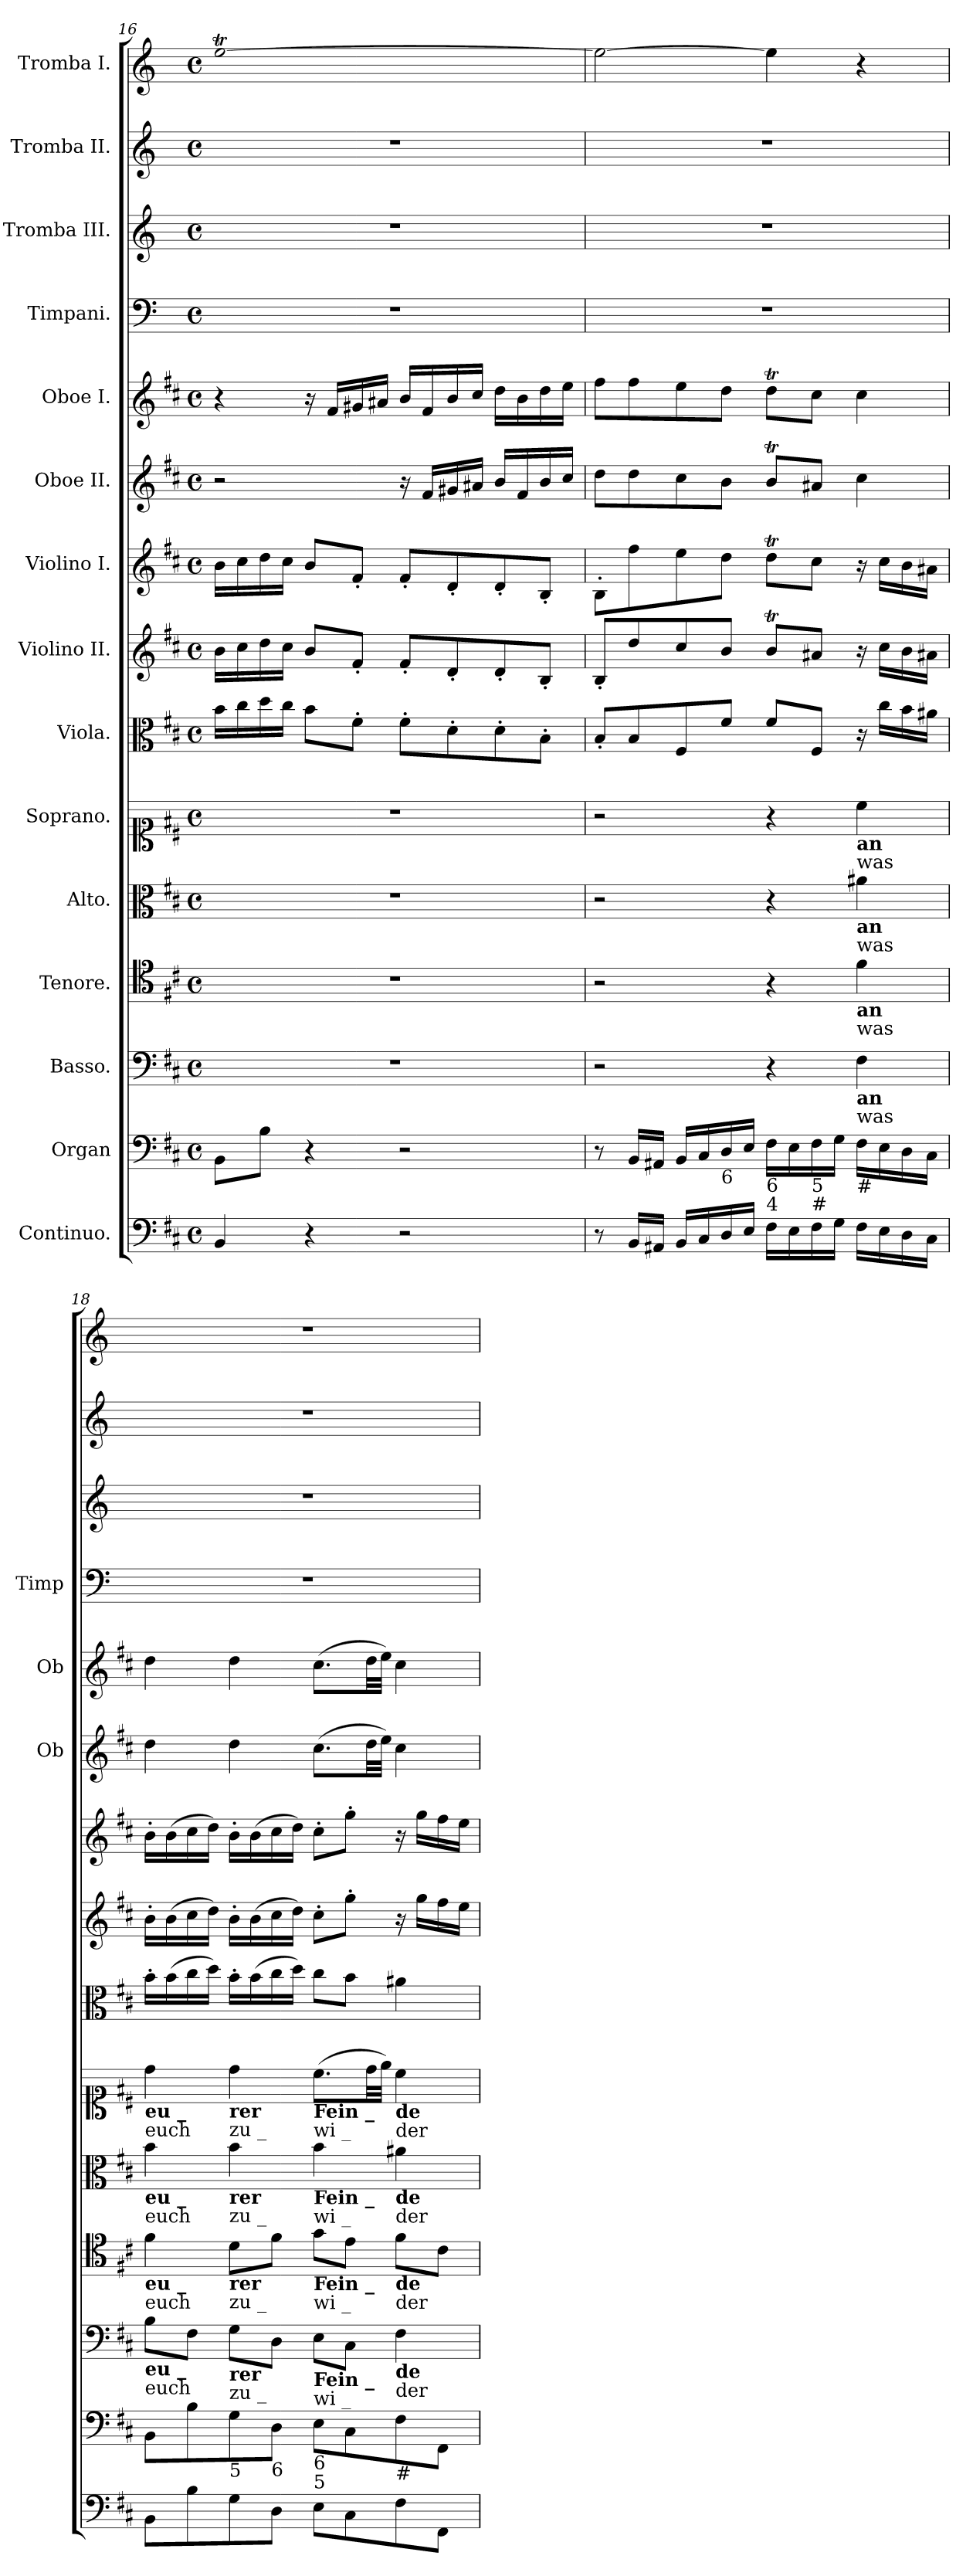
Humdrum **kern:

**kern	**kern	**kern	**kern	**kern	**kern	**kern	**kern	**kern	**kern	**kern	**kern	**kern	**kern	**kern
*part15	*part14	*part13	*part12	*part11	*part10	*part9	*part8	*part7	*part6	*part5	*part4	*part3	*part2	*part1
*staff15	*staff14	*staff13	*staff12	*staff11	*staff10	*staff9	*staff8	*staff7	*staff6	*staff5	*staff4	*staff3	*staff2	*staff1
*I"Continuo.	*I"Organ	*I"Basso.	*I"Tenore.	*I"Alto.	*I"Soprano.	*I"Viola.	*I"Violino II.	*I"Violino I.	*I"Oboe II.	*I"Oboe I.	*I"Timpani.	*I"Tromba III.	*I"Tromba II.	*I"Tromba I.
*	*	*	*	*	*	*	*	*	*I'Ob	*I'Ob	*I'Timp	*	*	*
*clefF4	*clefF4	*clefF4	*clefC4	*clefC3	*clefC1	*clefC3	*clefG2	*clefG2	*clefG2	*clefG2	*clefF4	*clefG2	*clefG2	*clefG2
*	*	*	*	*	*	*	*	*	*	*	*	*ITrd-1c-2	*ITrd-1c-2	*ITrd-1c-2
*k[f#c#]	*k[f#c#]	*k[f#c#]	*k[f#c#]	*k[f#c#]	*k[f#c#]	*k[f#c#]	*k[f#c#]	*k[f#c#]	*k[f#c#]	*k[f#c#]	*k[]	*k[f#c#]	*k[f#c#]	*k[f#c#]
*M4/4	*M4/4	*M4/4	*M4/4	*M4/4	*M4/4	*M4/4	*M4/4	*M4/4	*M4/4	*M4/4	*M4/4	*M4/4	*M4/4	*M4/4
*met(c)	*met(c)	*met(c)	*met(c)	*met(c)	*met(c)	*met(c)	*met(c)	*met(c)	*met(c)	*met(c)	*met(c)	*met(c)	*met(c)	*met(c)
=16	=16	=16	=16	=16	=16	=16	=16	=16	=16	=16	=16	=16	=16	=16
!	!	!	!	!	!	!	!	!	!	!	!	!	!	!LO:N:head=open
4BB/	8BB\L	1r	1r	1r	1r	16b\LL	16b\LL	16b\LL	2r	4r	1r	1r	1r	[1ff#t<
.	.	.	.	.	.	16cc#\	16cc#\	16cc#\	.	.	.	.	.	.
.	8B\J	.	.	.	.	16dd\	16dd\	16dd\	.	.	.	.	.	.
.	.	.	.	.	.	16cc#\JJ	16cc#\JJ	16cc#\JJ	.	.	.	.	.	.
4r	4r	.	.	.	.	8b\L	8b/L	8b/L	.	16r	.	.	.	.
.	.	.	.	.	.	.	.	.	.	16f#/LL	.	.	.	.
.	.	.	.	.	.	8f#'\J	8f#'/J	8f#'/J	.	16g#X/	.	.	.	.
.	.	.	.	.	.	.	.	.	.	16a#X/JJ	.	.	.	.
2r	2r	.	.	.	.	8f#'\L	8f#'/L	8f#'/L	16r	16b/LL	.	.	.	.
.	.	.	.	.	.	.	.	.	16f#/LL	16f#/	.	.	.	.
.	.	.	.	.	.	8d'\	8d'/	8d'/	16g#X/	16b/	.	.	.	.
.	.	.	.	.	.	.	.	.	16a#X/JJ	16cc#/JJ	.	.	.	.
.	.	.	.	.	.	8d'\	8d'/	8d'/	16b/LL	16dd\LL	.	.	.	.
.	.	.	.	.	.	.	.	.	16f#/	16b\	.	.	.	.
.	.	.	.	.	.	8B'\J	8B'/J	8B'/J	16b/	16dd\	.	.	.	.
.	.	.	.	.	.	.	.	.	16cc#/JJ	16ee\JJ	.	.	.	.
!!LO:PB:g=z
=17	=17	=17	=17	=17	=17	=17	=17	=17	=17	=17	=17	=17	=17	=17
8r	8r	2r	2r	2r	2r	8B'/L	8B'/L	8B'/L	8dd\L	8ff#\L	1r	1r	1r	2ff#\_
16BB/LL	16BB/LL	.	.	.	.	8B/	8dd/	8ff#\	8dd\	8ff#\	.	.	.	.
16AA#X/JJ	16AA#X/JJ	.	.	.	.	.	.	.	.	.	.	.	.	.
16BB/LL	16BB/LL	.	.	.	.	8F#/	8cc#/	8ee\	8cc#\	8ee\	.	.	.	.
16C#/	16C#/	.	.	.	.	.	.	.	.	.	.	.	.	.
!	!LO:TX:b:t=6	!	!	!	!	!	!	!	!	!	!	!	!	!
16D/	16D/	.	.	.	.	8f#/J	8b/J	8dd\J	8b\J	8dd\J	.	.	.	.
16E/JJ	16E/JJ	.	.	.	.	.	.	.	.	.	.	.	.	.
!	!LO:TX:b:t=6	!	!	!	!	!	!	!	!	!	!	!	!	!
!	!LO:TX:b:t=4	!	!	!	!	!	!	!	!	!	!	!	!	!
16F#\LL	16F#\LL	4r	4r	4r	4r	8f#\L	8bT/L	8ddT\L	8bT/L	8ddT\L	.	.	.	4ff#\]
16E\	16E\	.	.	.	.	.	.	.	.	.	.	.	.	.
!	!LO:TX:b:t=5	!	!	!	!	!	!	!	!	!	!	!	!	!
!	!LO:TX:b:t=#	!	!	!	!	!	!	!	!	!	!	!	!	!
16F#\	16F#\	.	.	.	.	8F#/J	8a#X/J	8cc#\J	8a#X/J	8cc#\J	.	.	.	.
16G\JJ	16G\JJ	.	.	.	.	.	.	.	.	.	.	.	.	.
!	!	!	!	!	!LO:TX:b:B:t=an	!	!	!	!	!	!	!	!	!
!	!	!	!	!	!LO:TX:b:t=was	!	!	!	!	!	!	!	!	!
!	!	!	!	!LO:TX:b:B:t=an	!	!	!	!	!	!	!	!	!	!
!	!	!	!	!LO:TX:b:t=was	!	!	!	!	!	!	!	!	!	!
!	!	!	!LO:TX:b:B:t=an	!	!	!	!	!	!	!	!	!	!	!
!	!	!	!LO:TX:b:t=was	!	!	!	!	!	!	!	!	!	!	!
!	!	!LO:TX:b:B:t=an	!	!	!	!	!	!	!	!	!	!	!	!
!	!	!LO:TX:b:t=was	!	!	!	!	!	!	!	!	!	!	!	!
!	!LO:TX:b:t=#	!	!	!	!	!	!	!	!	!	!	!	!	!
16F#\LL	16F#\LL	4F#\	4f#\	4a#X\	4cc#\	16r	16r	16r	4cc#\	4cc#\	.	.	.	4r
16E\	16E\	.	.	.	.	16cc#\LL	16cc#\LL	16cc#\LL	.	.	.	.	.	.
16D\	16D\	.	.	.	.	16b\	16b\	16b\	.	.	.	.	.	.
16C#\JJ	16C#\JJ	.	.	.	.	16a#X\JJ	16a#X\JJ	16a#X\JJ	.	.	.	.	.	.
=18	=18	=18	=18	=18	=18	=18	=18	=18	=18	=18	=18	=18	=18	=18
!	!	!	!	!	!LO:TX:b:B:t=eu     _	!	!	!	!	!	!	!	!	!
!	!	!	!	!	!LO:TX:b:t=euch	!	!	!	!	!	!	!	!	!
!	!	!	!	!LO:TX:b:B:t=eu     _	!	!	!	!	!	!	!	!	!	!
!	!	!	!	!LO:TX:b:t=euch	!	!	!	!	!	!	!	!	!	!
!	!	!	!LO:TX:b:B:t=eu     _	!	!	!	!	!	!	!	!	!	!	!
!	!	!	!LO:TX:b:t=euch	!	!	!	!	!	!	!	!	!	!	!
!	!	!LO:TX:b:B:t=eu     _	!	!	!	!	!	!	!	!	!	!	!	!
!	!	!LO:TX:b:t=euch	!	!	!	!	!	!	!	!	!	!	!	!
8BB\L	8BB\L	8B\L	4f#\	4b\	4dd\	16b'\LL	16b'\LL	16b'\LL	4dd\	4dd\	1r	1r	1r	1r
.	.	.	.	.	.	(16b\	(16b\	(16b\	.	.	.	.	.	.
8B\	8B\	8F#\J	.	.	.	16cc#\	16cc#\	16cc#\	.	.	.	.	.	.
.	.	.	.	.	.	16dd\JJ)	16dd\JJ)	16dd\JJ)	.	.	.	.	.	.
!	!	!	!	!	!LO:TX:b:B:t=rer	!	!	!	!	!	!	!	!	!
!	!	!	!	!	!LO:TX:b:t=zu      _	!	!	!	!	!	!	!	!	!
!	!	!	!	!LO:TX:b:B:t=rer	!	!	!	!	!	!	!	!	!	!
!	!	!	!	!LO:TX:b:t=zu      _	!	!	!	!	!	!	!	!	!	!
!	!	!	!LO:TX:b:B:t=rer	!	!	!	!	!	!	!	!	!	!	!
!	!	!	!LO:TX:b:t=zu      _	!	!	!	!	!	!	!	!	!	!	!
!	!	!LO:TX:b:B:t=rer	!	!	!	!	!	!	!	!	!	!	!	!
!	!	!LO:TX:b:t=zu      _	!	!	!	!	!	!	!	!	!	!	!	!
!	!LO:TX:b:t=5	!	!	!	!	!	!	!	!	!	!	!	!	!
8G\	8G\	8G\L	8d\L	4b\	4dd\	16b'\LL	16b'\LL	16b'\LL	4dd\	4dd\	.	.	.	.
.	.	.	.	.	.	(16b\	(16b\	(16b\	.	.	.	.	.	.
!	!LO:TX:b:t=6	!	!	!	!	!	!	!	!	!	!	!	!	!
8D\J	8D\J	8D\J	8f#\J	.	.	16cc#\	16cc#\	16cc#\	.	.	.	.	.	.
.	.	.	.	.	.	16dd\JJ)	16dd\JJ)	16dd\JJ)	.	.	.	.	.	.
!	!	!	!	!	!LO:TX:b:B:t=Fein    _	!	!	!	!	!	!	!	!	!
!	!	!	!	!	!LO:TX:b:t=wi      _	!	!	!	!	!	!	!	!	!
!	!	!	!	!LO:TX:b:B:t=Fein    _	!	!	!	!	!	!	!	!	!	!
!	!	!	!	!LO:TX:b:t=wi      _	!	!	!	!	!	!	!	!	!	!
!	!	!	!LO:TX:b:B:t=Fein    _	!	!	!	!	!	!	!	!	!	!	!
!	!	!	!LO:TX:b:t=wi      _	!	!	!	!	!	!	!	!	!	!	!
!	!	!LO:TX:b:B:t=Fein    _	!	!	!	!	!	!	!	!	!	!	!	!
!	!	!LO:TX:b:t=wi      _	!	!	!	!	!	!	!	!	!	!	!	!
!	!LO:TX:b:t=6	!	!	!	!	!	!	!	!	!	!	!	!	!
!	!LO:TX:b:t=5	!	!	!	!	!	!	!	!	!	!	!	!	!
8E\L	8E\L	8E\L	8g\L	4b\	(8.cc#\L	8cc#\L	8cc#'\L	8cc#'\L	(8.cc#\L	(8.cc#\L	.	.	.	.
8C#\	8C#\	8C#\J	8e\J	.	.	8b\J	8gg'\J	8gg'\J	.	.	.	.	.	.
.	.	.	.	.	32dd\LL	.	.	.	32dd\LL	32dd\LL	.	.	.	.
.	.	.	.	.	32ee\JJJ)	.	.	.	32ee\JJJ)	32ee\JJJ)	.	.	.	.
!	!	!	!	!	!LO:TX:b:B:t=de	!	!	!	!	!	!	!	!	!
!	!	!	!	!	!LO:TX:b:t=der	!	!	!	!	!	!	!	!	!
!	!	!	!	!LO:TX:b:B:t=de	!	!	!	!	!	!	!	!	!	!
!	!	!	!	!LO:TX:b:t=der	!	!	!	!	!	!	!	!	!	!
!	!	!	!LO:TX:b:B:t=de	!	!	!	!	!	!	!	!	!	!	!
!	!	!	!LO:TX:b:t=der	!	!	!	!	!	!	!	!	!	!	!
!	!	!LO:TX:b:B:t=de	!	!	!	!	!	!	!	!	!	!	!	!
!	!	!LO:TX:b:t=der	!	!	!	!	!	!	!	!	!	!	!	!
!	!LO:TX:b:t=#	!	!	!	!	!	!	!	!	!	!	!	!	!
8F#\	8F#\	4F#\	8f#\L	4a#X\	4cc#\	4a#X\	16r	16r	4cc#\	4cc#\	.	.	.	.
.	.	.	.	.	.	.	16gg\LL	16gg\LL	.	.	.	.	.	.
8FF#\J	8FF#\J	.	8c#\J	.	.	.	16ff#\	16ff#\	.	.	.	.	.	.
.	.	.	.	.	.	.	16ee\JJ	16ee\JJ	.	.	.	.	.	.
=	=	=	=	=	=	=	=	=	=	=	=	=	=	=
*-	*-	*-	*-	*-	*-	*-	*-	*-	*-	*-	*-	*-	*-	*-
